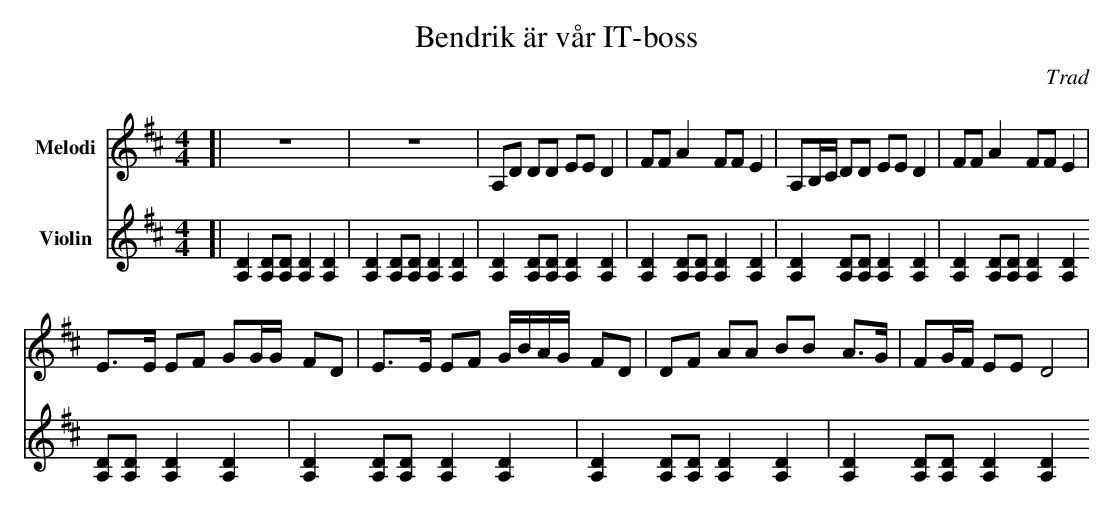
X:1
T:Bendrik är vår IT-boss
O:Trad
M:4/4
L:1/8
K:D
V:V1 name=Melodi
V:V2 name=Violin
%%score V1 V2
[V:V1][|z8 | z8 | A,D DD EE D2 | FF A2 FF E2 | A,B,/C/ DD EE D2 | FF A2 FF E2 |
[V:V2][|[A,D]2 [A,D][A,D] [A,D]2 [A,D]2 |[A,D]2 [A,D][A,D] [A,D]2 [A,D]2 | [A,D]2 [A,D][A,D] [A,D]2 [A,D]2 | [A,D]2 [A,D][A,D] [A,D]2 [A,D]2 | [A,D]2 [A,D][A,D] [A,D]2 [A,D]2 | [A,D]2 [A,D][A,D] [A,D]2 [A,D]2
[V:V1]E>E EF GG/G/ FD | E>E EF G/B/A/G/ FD  |  DF AA BB A>G | FG/F/ EE D4 |
[V:V2[A,D]2 [A,D][A,D] [A,D]2 [A,D]2 | [A,D]2 [A,D][A,D] [A,D]2 [A,D]2 | [A,D]2 [A,D][A,D] [A,D]2 [A,D]2 | [A,D]2 [A,D][A,D] [A,D]2 [A,D]2
